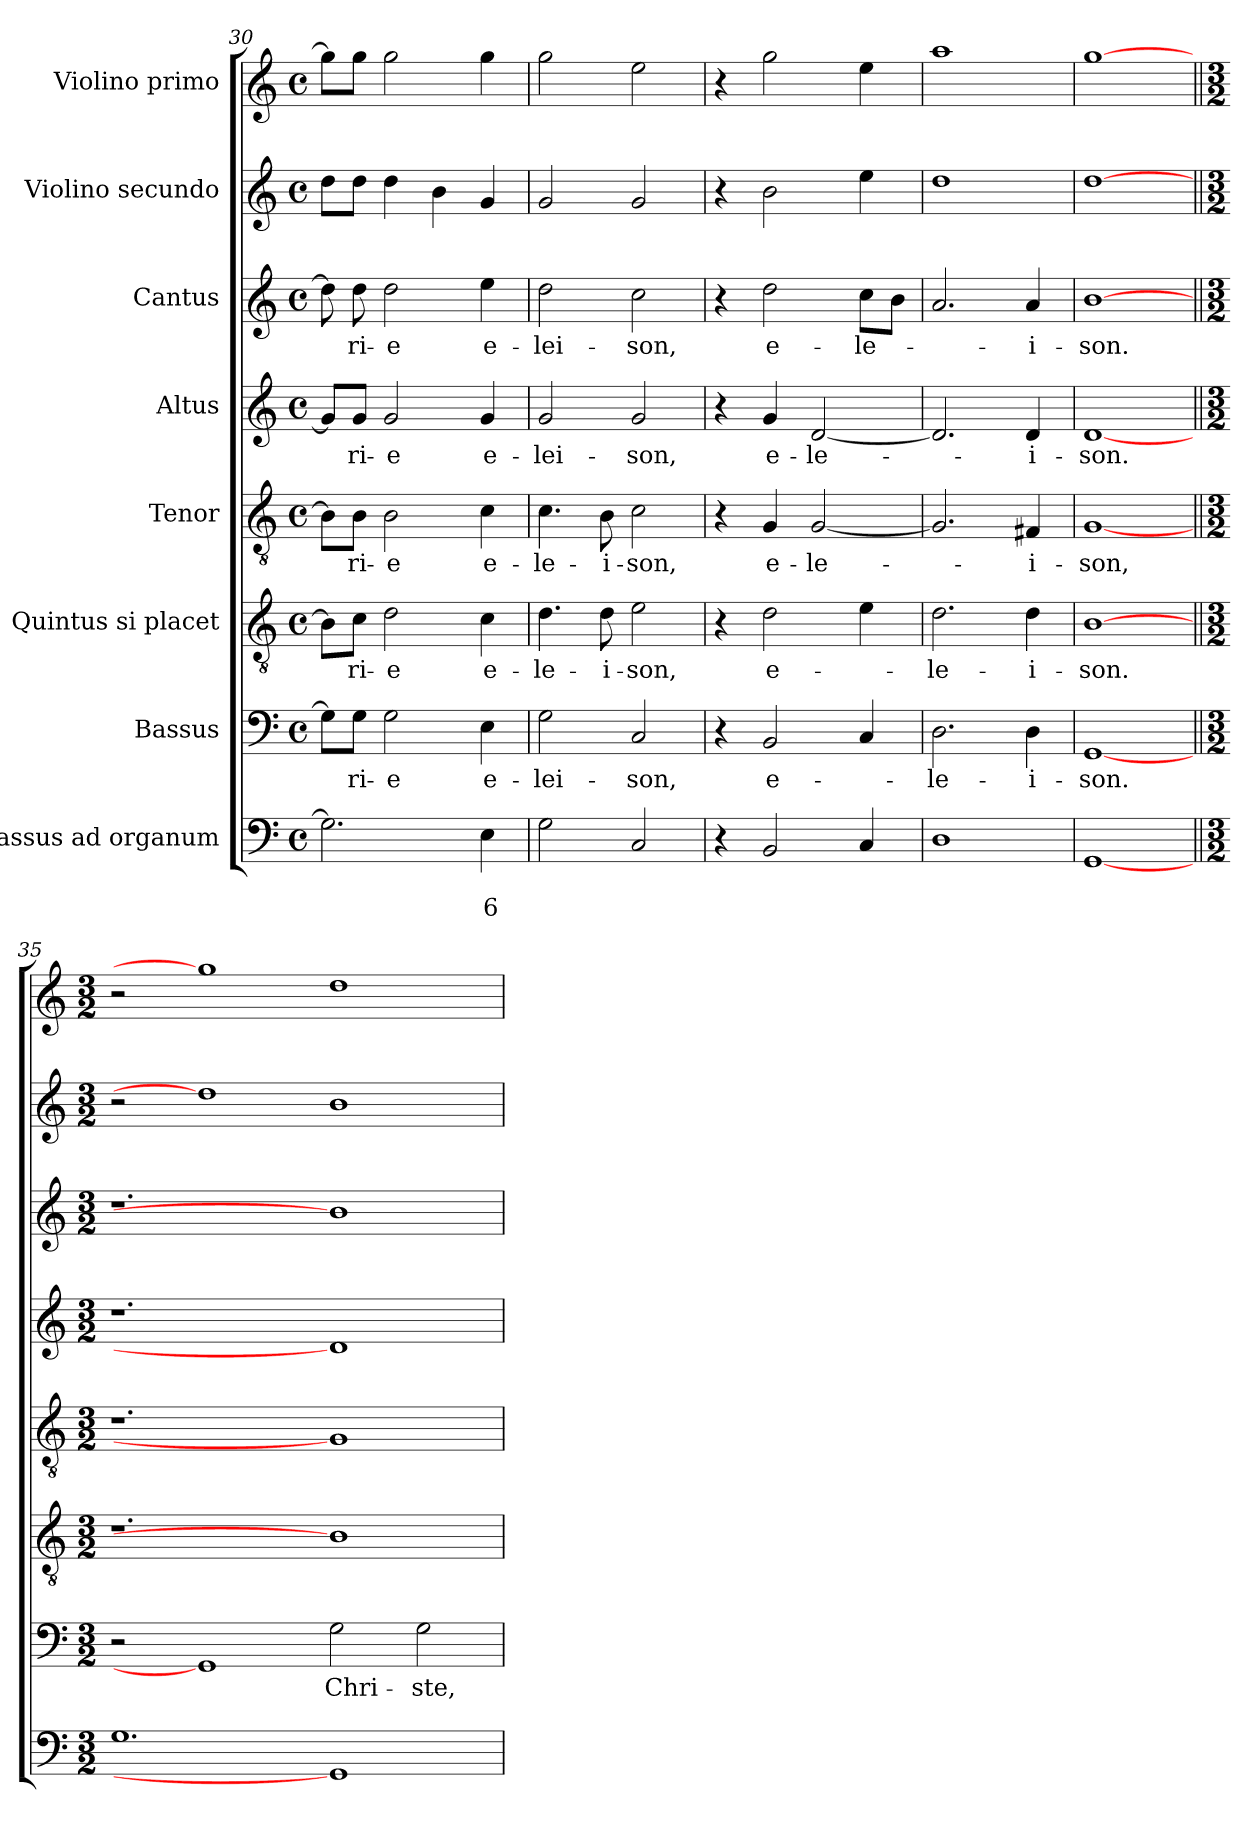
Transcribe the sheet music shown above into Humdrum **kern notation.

**kern	**text	**text	**kern	**text	**kern	**text	**kern	**text	**kern	**text	**kern	**text	**kern	**kern
*part8	*part8	*part8	*part7	*part7	*part6	*part6	*part5	*part5	*part4	*part4	*part3	*part3	*part2	*part1
*staff8	*staff8	*staff8	*staff7	*staff7	*staff6	*staff6	*staff5	*staff5	*staff4	*staff4	*staff3	*staff3	*staff2	*staff1
*I"Bassus ad organum	*	*	*I"Bassus	*	*I"Quintus si placet	*	*I"Tenor	*	*I"Altus	*	*I"Cantus	*	*I"Violino secundo	*I"Violino primo
!!LO:PB:g=z
*clefF4	*	*	*clefF4	*	*clefGv2	*	*clefGv2	*	*clefG2	*	*clefG2	*	*clefG2	*clefG2
*k[]	*	*	*k[]	*	*k[]	*	*k[]	*	*k[]	*	*k[]	*	*k[]	*k[]
*C:	*	*	*C:	*	*C:	*	*C:	*	*C:	*	*C:	*	*C:	*C:
*M4/4	*	*	*M4/4	*	*M4/4	*	*M4/4	*	*M4/4	*	*M4/4	*	*M4/4	*M4/4
*met(c)	*	*	*met(c)	*	*met(c)	*	*met(c)	*	*met(c)	*	*met(c)	*	*met(c)	*met(c)
=30	=30	=30	=30	=30	=30	=30	=30	=30	=30	=30	=30	=30	=30	=30
2.G\]	.	.	8G\L]	.	8B\L]	.	8B\L]	.	8g/L]	.	8dd\]	.	8dd\L	8gg\L]
!	!	!	!	!LO:LY:b	!	!LO:LY:b	!	!LO:LY:b	!	!LO:LY:b	!	!LO:LY:b	!	!
.	.	.	8G\J	-ri-	8c\J	-ri-	8B\J	-ri-	8g/J	-ri-	8dd\	-ri-	8dd\J	8gg\J
!	!	!	!	!LO:LY:b	!	!LO:LY:b	!	!LO:LY:b	!	!LO:LY:b	!	!LO:LY:b	!	!
.	.	.	2G\	-e	2d\	-e	2B\	-e	2g/	-e	2dd\	-e	4dd\	2gg\
.	.	.	.	.	.	.	.	.	.	.	.	.	4b\	.
!	!	!LO:LY:b	!	!LO:LY:b	!	!LO:LY:b	!	!LO:LY:b	!	!LO:LY:b	!	!LO:LY:b	!	!
4E\	.	6	4E\	e-	4c\	e-	4c\	e-	4g/	e-	4ee\	e-	4g/	4gg\
=31	=31	=31	=31	=31	=31	=31	=31	=31	=31	=31	=31	=31	=31	=31
!	!	!	!	!LO:LY:b	!	!LO:LY:b	!	!LO:LY:b	!	!LO:LY:b	!	!LO:LY:b	!	!
2G\	.	.	2G\	-lei-	4.d\	-le-	4.c\	-le-	2g/	-lei-	2dd\	-lei-	2g/	2gg\
!	!	!	!	!	!	!LO:LY:b	!	!LO:LY:b	!	!	!	!	!	!
.	.	.	.	.	8d\	-i-	8B\	-i-	.	.	.	.	.	.
!	!	!	!	!LO:LY:b	!	!LO:LY:b	!	!LO:LY:b	!	!LO:LY:b	!	!LO:LY:b	!	!
2C/	.	.	2C/	-son,	2e\	-son,	2c\	-son,	2g/	-son,	2cc\	-son,	2g/	2ee\
=32	=32	=32	=32	=32	=32	=32	=32	=32	=32	=32	=32	=32	=32	=32
4r	.	.	4r	.	4r	.	4r	.	4r	.	4r	.	4r	4r
!	!	!	!	!LO:LY:b	!	!LO:LY:b	!	!LO:LY:b	!	!LO:LY:b	!	!LO:LY:b	!	!
2BB/	.	.	2BB/	e-	2d\	e-	4G/	e-	4g/	e-	2dd\	e-	2b\	2gg\
!	!	!	!	!	!	!	!	!LO:LY:b	!	!LO:LY:b	!	!	!	!
.	.	.	.	.	.	.	[2G/	-le-	[2d/	-le-	.	.	.	.
!	!	!	!	!	!	!	!	!	!	!	!	!LO:LY:b	!	!
4C/	.	.	4C/	.	4e\	.	.	.	.	.	8cc\L	-le-	4ee\	4ee\
.	.	.	.	.	.	.	.	.	.	.	8b\J	.	.	.
=33	=33	=33	=33	=33	=33	=33	=33	=33	=33	=33	=33	=33	=33	=33
!	!	!	!	!LO:LY:b	!	!LO:LY:b	!	!	!	!	!	!	!	!
1D	.	.	2.D\	-le-	2.d\	-le-	2.G/]	.	2.d/]	.	2.a/	.	1dd	1aa
!	!	!	!	!LO:LY:b	!	!LO:LY:b	!	!LO:LY:b	!	!LO:LY:b	!	!LO:LY:b	!	!
.	.	.	4D\	-i-	4d\	-i-	4F#X/	-i-	4d/	-i-	4a/	-i-	.	.
=34	=34	=34	=34	=34	=34	=34	=34	=34	=34	=34	=34	=34	=34	=34
!	!	!	!	!LO:LY:b	!	!LO:LY:b	!	!LO:LY:b	!	!LO:LY:b	!	!LO:LY:b	!	!
[1GG	.	.	[1GG	-son.	[1B	-son.	[1G	-son,	[1d	-son.	[1b	-son.	[1dd	[1gg
!!LO:LB:g=z
=35||	=35||	=35||	=35||	=35||	=35||	=35||	=35||	=35||	=35||	=35||	=35||	=35||	=35||	=35||
*M3/2	*	*	*M3/2	*	*M3/2	*	*M3/2	*	*M3/2	*	*M3/2	*	*M3/2	*M3/2
1.G	.	.	2r	.	1.r	.	1.r	.	1.r	.	1.r	.	2r	2r
.	.	.	1GG]	.	.	.	.	.	.	.	.	.	1dd]	1gg]
!	!	!	!	!LO:LY:b	!	!	!	!	!	!	!	!	!	!
1GG]	.	.	2G\	Chri-	1B]	.	1G]	.	1d]	.	1b]	.	1b	1dd
!	!	!	!	!LO:LY:b	!	!	!	!	!	!	!	!	!	!
.	.	.	2G\	-ste,	.	.	.	.	.	.	.	.	.	.
=	=	=	=	=	=	=	=	=	=	=	=	=	=	=
*-	*-	*-	*-	*-	*-	*-	*-	*-	*-	*-	*-	*-	*-	*-
